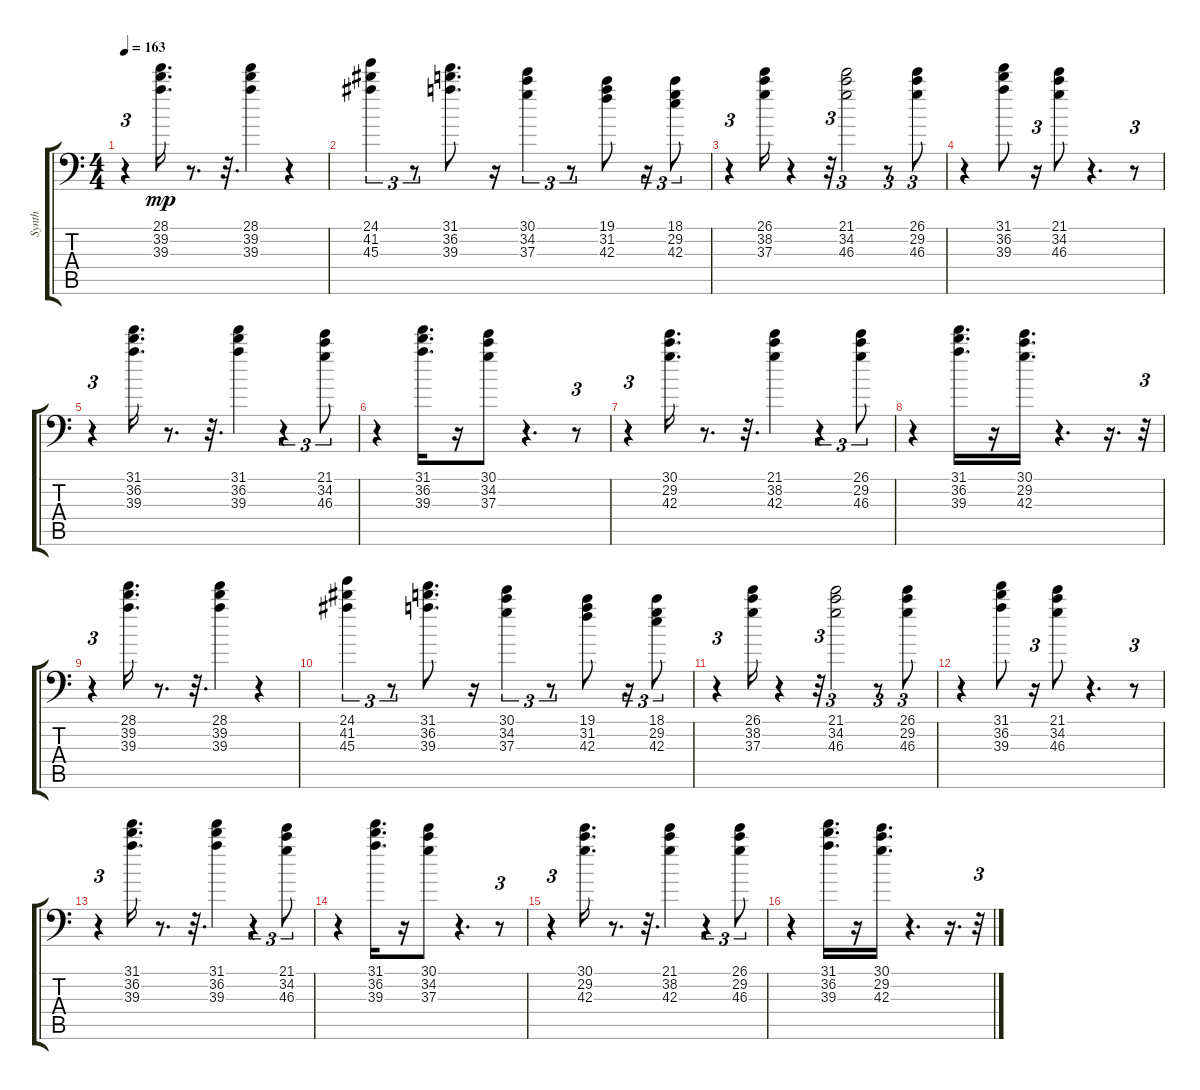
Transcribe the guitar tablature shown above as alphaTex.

\track ("Synth" "Synth") {instrument rockorgan}
\staff {score tabs}
\tuning (Bb3 D3 Gb2 Bb1 D1 Gb0 Bb-1) {hide}
\ts (4 4)
\tempo 163
\clef f4
\ks c
r.4{tu (3 2) dy mp} (28.1 39.2 39.3).16{d} r.8{d} r.32{d} (28.1 39.2 39.3).4 r.4 |
(24.1 41.2 45.3).4{tu (3 2)} r.8{tu (3 2)} (31.1 36.2 39.3).8{d} r.16 (30.1 34.2 37.3).4{tu (3 2)} r.8{tu (3 2)} (19.1 31.2 42.3).8 r.16{tu (3 2)} (18.1 29.2 42.3).8{tu (3 2)} |
r.4{tu (3 2)} (26.1 38.2 37.3).16 r.4 r.32{tu (3 2)} (21.1 34.2 46.3).2{tu (3 2)} r.8{tu (3 2)} (26.1 29.2 46.3).8{tu (3 2)} |
r.4 (31.1 36.2 39.3).8 r.16{tu (3 2)} (21.1 34.2 46.3).8 r.4{d} r.8{tu (3 2)} |
r.4{tu (3 2)} (31.1 36.2 39.3).16{d} r.8{d} r.32{d} (31.1 36.2 39.3).4 r.4{tu (3 2)} (21.1 34.2 46.3).8{tu (3 2)} |
r.4 (31.1 36.2 39.3).16{d} r.16 (30.1 34.2 37.3).8 r.4{d} r.8{tu (3 2)} |
r.4{tu (3 2)} (30.1 29.2 42.3).16{d} r.8{d} r.32{d} (21.1 38.2 42.3).4 r.4{tu (3 2)} (26.1 29.2 46.3).8{tu (3 2)} |
r.4 (31.1 36.2 39.3).16{d} r.16 (30.1 29.2 42.3).16{d} r.4{d} r.16{d} r.32{tu (3 2)} |
r.4{tu (3 2)} (28.1 39.2 39.3).16{d} r.8{d} r.32{d} (28.1 39.2 39.3).4 r.4 |
(24.1 41.2 45.3).4{tu (3 2)} r.8{tu (3 2)} (31.1 36.2 39.3).8{d} r.16 (30.1 34.2 37.3).4{tu (3 2)} r.8{tu (3 2)} (19.1 31.2 42.3).8 r.16{tu (3 2)} (18.1 29.2 42.3).8{tu (3 2)} |
r.4{tu (3 2)} (26.1 38.2 37.3).16 r.4 r.32{tu (3 2)} (21.1 34.2 46.3).2{tu (3 2)} r.8{tu (3 2)} (26.1 29.2 46.3).8{tu (3 2)} |
r.4 (31.1 36.2 39.3).8 r.16{tu (3 2)} (21.1 34.2 46.3).8 r.4{d} r.8{tu (3 2)} |
r.4{tu (3 2)} (31.1 36.2 39.3).16{d} r.8{d} r.32{d} (31.1 36.2 39.3).4 r.4{tu (3 2)} (21.1 34.2 46.3).8{tu (3 2)} |
r.4 (31.1 36.2 39.3).16{d} r.16 (30.1 34.2 37.3).8 r.4{d} r.8{tu (3 2)} |
r.4{tu (3 2)} (30.1 29.2 42.3).16{d} r.8{d} r.32{d} (21.1 38.2 42.3).4 r.4{tu (3 2)} (26.1 29.2 46.3).8{tu (3 2)} |
r.4 (31.1 36.2 39.3).16{d} r.16 (30.1 29.2 42.3).16{d} r.4{d} r.16{d} r.32{tu (3 2)}
